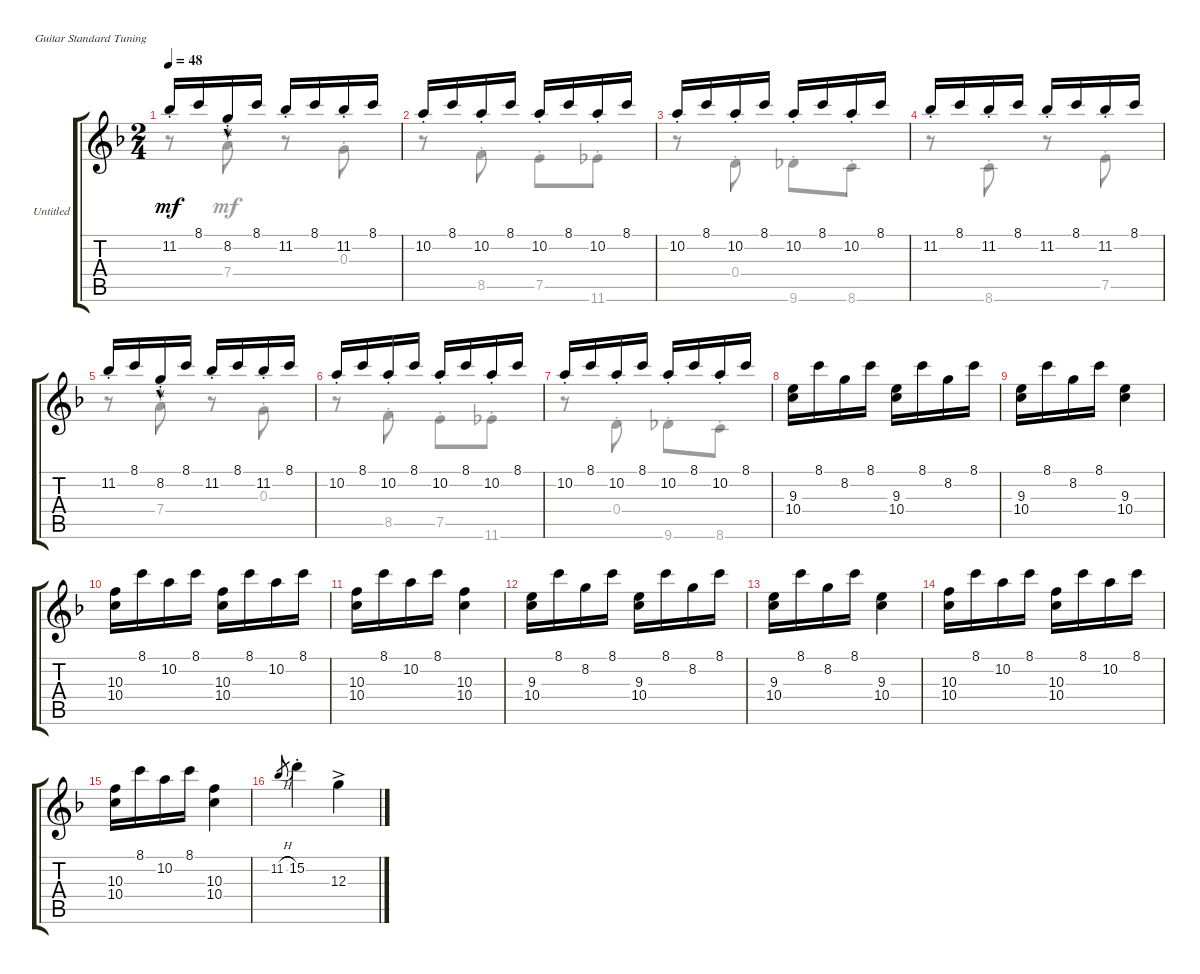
\bracketExtendMode groupsimilarinstruments
\firstSystemTrackNameOrientation horizontal
\otherSystemsTrackNameOrientation horizontal
\track ("Untitled" "Untitled") {instrument acousticguitarnylon}
\staff {score tabs}
\tuning (E4 B3 G3 D3 A2 E2)
\voice
\ts (2 4)
\tempo 48
\clef g2
\ks dminor
11.2{st}.16{dy mf} 8.1.16 8.2{hac st}.16 8.1.16 11.2{st}.16 8.1.16 11.2{st}.16 8.1.16 |
10.2{st}.16 8.1.16 10.2{st}.16 8.1.16 10.2{st}.16 8.1.16 10.2{st}.16 8.1.16 |
10.2{st}.16 8.1.16 10.2{st}.16 8.1.16 10.2{st}.16 8.1.16 10.2{st}.16 8.1.16 |
11.2{st}.16 8.1.16 11.2{st}.16 8.1.16 11.2{st}.16 8.1.16 11.2{st}.16 8.1.16 |
11.2{st}.16 8.1.16 8.2{hac st}.16 8.1.16 11.2{st}.16 8.1.16 11.2{st}.16 8.1.16 |
10.2{st}.16 8.1.16 10.2{st}.16 8.1.16 10.2{st}.16 8.1.16 10.2{st}.16 8.1.16 |
10.2{st}.16 8.1.16 10.2{st}.16 8.1.16 10.2{st}.16 8.1.16 10.2{st}.16 8.1.16 |
(9.3 10.4).16 8.1.16 8.2.16 8.1.16 (9.3 10.4).16 8.1.16 8.2.16 8.1.16 |
(9.3 10.4).16 8.1.16 8.2.16 8.1.16 (9.3 10.4).4 |
(10.3 10.4).16 8.1.16 10.2.16 8.1.16 (10.3 10.4).16 8.1.16 10.2.16 8.1.16 |
(10.3 10.4).16 8.1.16 10.2.16 8.1.16 (10.3 10.4).4 |
(9.3 10.4).16 8.1.16 8.2.16 8.1.16 (9.3 10.4).16 8.1.16 8.2.16 8.1.16 |
(9.3 10.4).16 8.1.16 8.2.16 8.1.16 (9.3 10.4).4 |
(10.3 10.4).16 8.1.16 10.2.16 8.1.16 (10.3 10.4).16 8.1.16 10.2.16 8.1.16 |
(10.3 10.4).16 8.1.16 10.2.16 8.1.16 (10.3 10.4).4 |
11.2{h}.8{gr} 15.2{st}.4 12.3{ac}.4
\voice
\clef g2
\ottava regular
\simile none
\ks dminor
r.8{dy mf} 7.4{hac st}.8 r.8 0.3{st}.8 |
r.8 8.5{st}.8 7.5{st}.8 11.6{st}.8 |
r.8 0.4{st}.8 9.6{st}.8 8.6{st}.8 |
r.8 8.6{st}.8 r.8 7.5{st}.8 |
r.8 7.4{hac st}.8 r.8 0.3{st}.8 |
r.8 8.5{st}.8 7.5{st}.8 11.6{st}.8 |
r.8 0.4{st}.8 9.6{st}.8 8.6{st}.8 |
|
|
|
|
|
|
|
|
